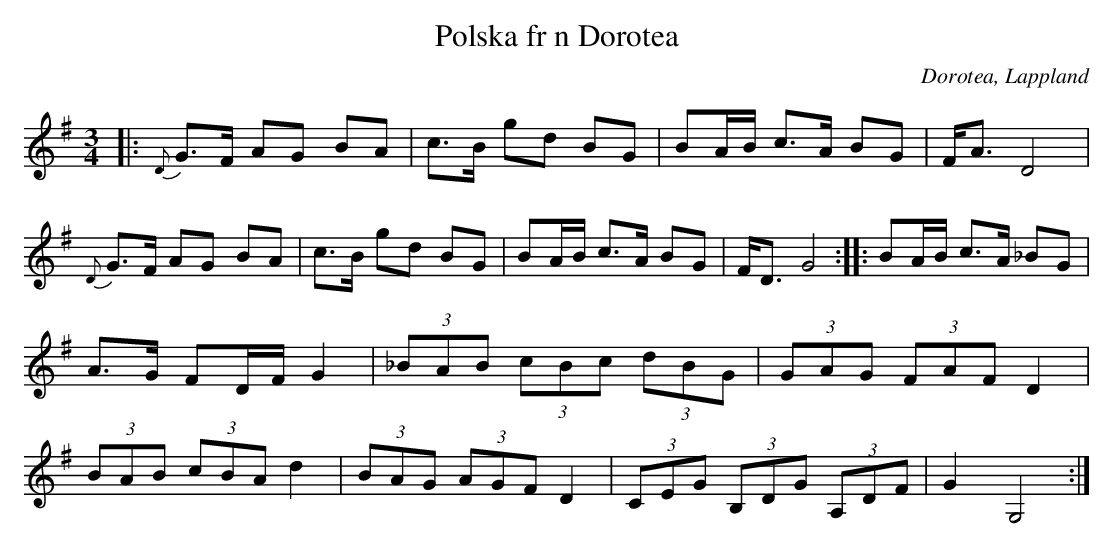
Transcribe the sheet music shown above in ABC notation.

X:1
T:Polska fr n Dorotea
O:Dorotea, Lappland
M:3/4
L:1/16
K:G
|: {D}G3F A2G2 B2A2 |c3B g2d2 B2G2 |  B2AB c3A B2G2 |  FA3 D8 | {D}G3F A2G2 B2A2 |c3B g2d2 B2G2 |  B2AB c3A B2G2 | FD3 G8  :][: B2AB c3A _B2G2 | A3G F2DF G4 | (3_B2A2B2 (3c2B2c2 (3d2B2G2 | (3G2A2G2 (3F2A2F2 D4 | (3B2A2B2 (3c2B2A2 d4 | (3B2A2G2 (3A2G2F2 D4 | (3C2E2G2 (3B,2D2G2 (3A,2D2F2 | G4 G,8 :|
